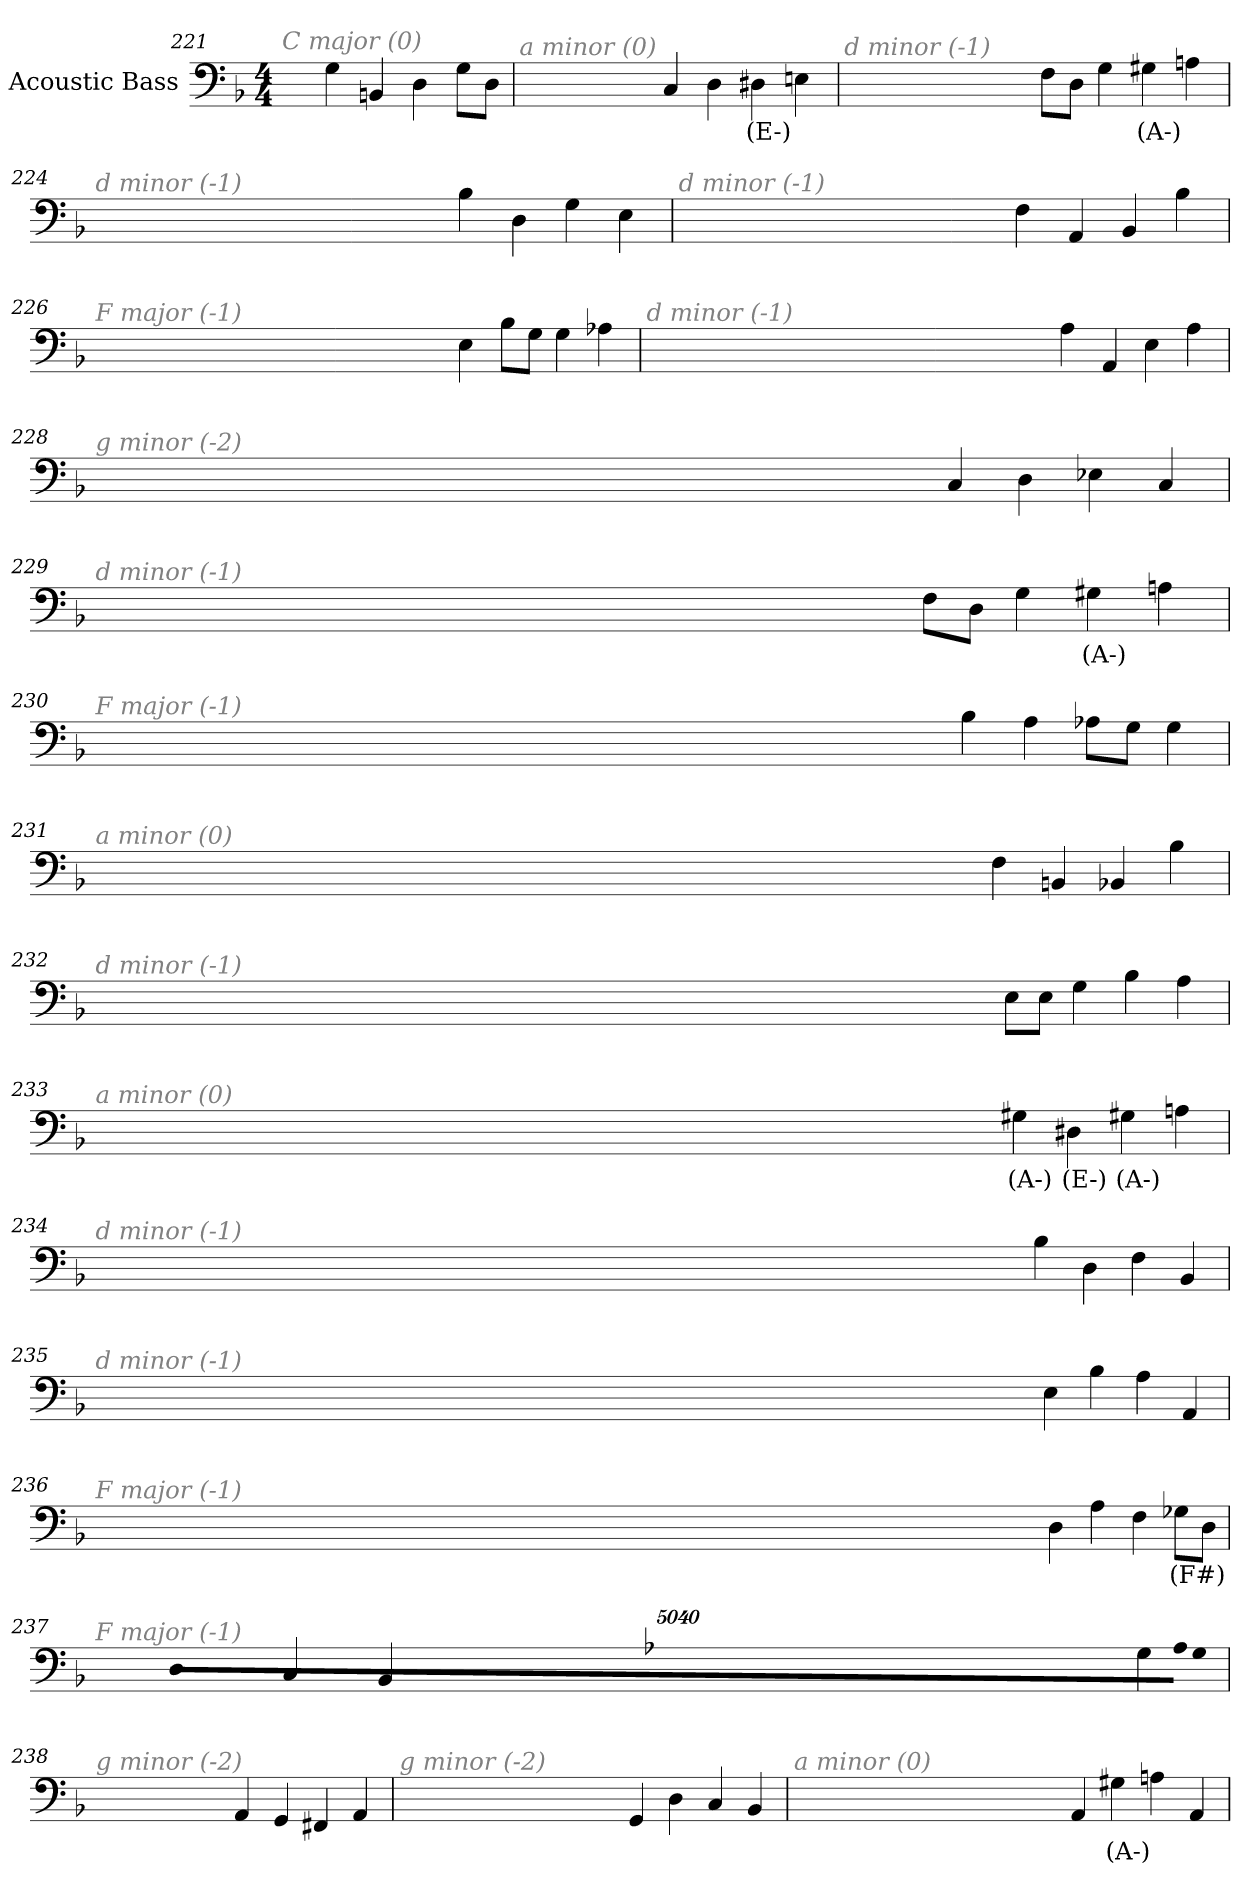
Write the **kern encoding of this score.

**kern	**text
*part1	*part1
*staff1	*staff1
*I"Acoustic Bass	*
*clefF4	*
*ITrd7c12	*
*k[b-]	*
*F:	*
*M4/4	*
=221	=221
!LO:TX:i:color=#808080:t=C major (0)	!
4GG	.
4BBBn	.
4DD	.
8GGL	.
8DDJ	.
=222	=222
!LO:TX:i:color=#808080:t=a minor (0)	!
4CC	.
4DD	.
4DD#Xi	(E-)
4EEn	.
=223	=223
!LO:TX:i:color=#808080:t=d minor (-1)	!
8FFL	.
8DDJ	.
4GG	.
4GG#Xi	(A-)
4AAn	.
=224	=224
!LO:TX:i:color=#808080:t=d minor (-1)	!
4BB-	.
4DD	.
4GG	.
4EE	.
=225	=225
!LO:TX:i:color=#808080:t=d minor (-1)	!
4FF	.
4AAA	.
4BBB-	.
4BB-	.
=226	=226
!LO:TX:i:color=#808080:t=F major (-1)	!
4EE	.
8BB-L	.
8GGJ	.
4GG	.
4AA-X	.
=227	=227
!LO:TX:i:color=#808080:t=d minor (-1)	!
4AA	.
4AAA	.
4EE	.
4AA	.
=228	=228
!LO:TX:i:color=#808080:t=g minor (-2)	!
4CC	.
4DD	.
4EE-X	.
4CC	.
=229	=229
!LO:TX:i:color=#808080:t=d minor (-1)	!
8FFL	.
8DDJ	.
4GG	.
4GG#Xi	(A-)
4AAn	.
=230	=230
!LO:TX:i:color=#808080:t=F major (-1)	!
4BB-	.
4AA	.
8AA-XL	.
8GGJ	.
4GG	.
=231	=231
!LO:TX:i:color=#808080:t=a minor (0)	!
4FF	.
4BBBn	.
4BBB-X	.
4BB-	.
=232	=232
!LO:TX:i:color=#808080:t=d minor (-1)	!
8EEL	.
8EEJ	.
4GG	.
4BB-	.
4AA	.
=233	=233
!LO:TX:i:color=#808080:t=a minor (0)	!
4GG#Xi	(A-)
4DD#Xi	(E-)
4GG#Xi	(A-)
4AAn	.
=234	=234
!LO:TX:i:color=#808080:t=d minor (-1)	!
4BB-	.
4DD	.
4FF	.
4BBB-	.
=235	=235
!LO:TX:i:color=#808080:t=d minor (-1)	!
4EE	.
4BB-	.
4AA	.
4AAA	.
=236	=236
!LO:TX:i:color=#808080:t=F major (-1)	!
4DD	.
4AA	.
4FF	.
8GG-XiL	(F#)
8DDJ	.
=237	=237
!LO:TX:i:color=#808080:t=F major (-1)	!
4GG	.
!LO:N:vis=8	!
40320%3347AA-XL	.
!LO:N:vis=8	!
40320%3347GG	.
!LO:N:vis=8	!
40320%3347DDJ	.
4CC	.
4BBB-	.
=238	=238
!LO:TX:i:color=#808080:t=g minor (-2)	!
4AAA	.
4GGG	.
4FFF#X	.
4AAA	.
=239	=239
!LO:TX:i:color=#808080:t=g minor (-2)	!
4GGG	.
4DD	.
4CC	.
4BBB-	.
=240	=240
!LO:TX:i:color=#808080:t=a minor (0)	!
4AAA	.
4GG#Xi	(A-)
4AAn	.
4AAA	.
=	=
*-	*-
